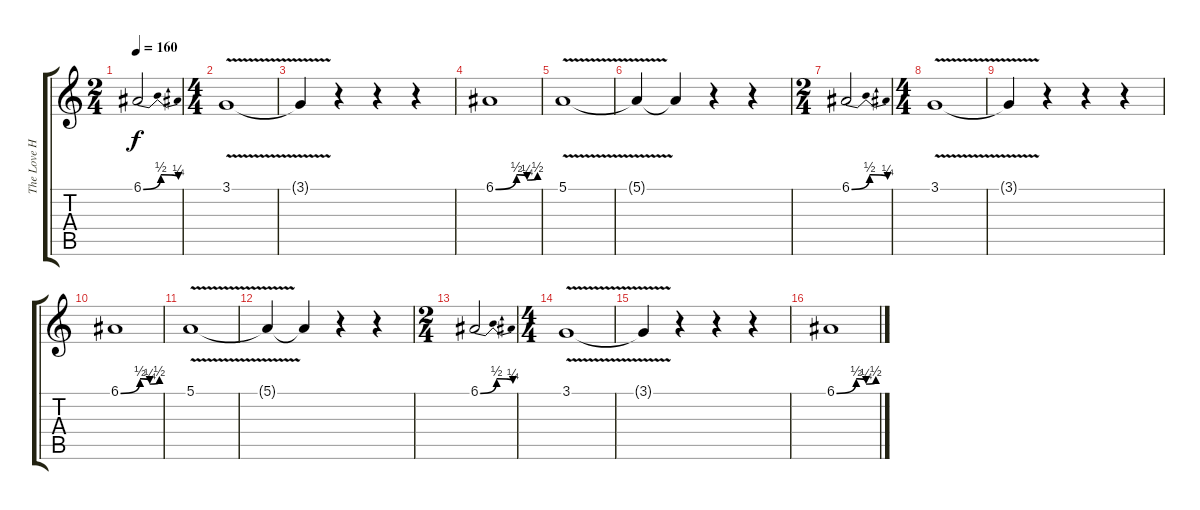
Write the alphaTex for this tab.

\track ("The Love Haters(Voice)" "The Love H") {instrument choiraahs}
\staff {score tabs}
\tuning (E4 B3 G3 D3 A2 E2) {hide}
\ts (2 4)
\tempo 160
\clef g2
\ks c
6.1{be (bendrelease 0 0 30 2 30 2 60 1)}.2{dy f} |
\ts (4 4)
3.1{v}.1 |
3.1{t}.4 r.4 r.4 r.4 |
6.1{be (custom 0 0 30 2 45 1 60 2)}.1 |
5.1{v}.1 |
5.1{t}.4 5.1{t}.4 r.4 r.4 |
\ts (2 4)
6.1{be (bendrelease 0 0 30 2 30 2 60 1)}.2 |
\ts (4 4)
3.1{v}.1 |
3.1{t}.4 r.4 r.4 r.4 |
6.1{be (custom 0 0 30 2 45 1 60 2)}.1 |
5.1{v}.1 |
5.1{t}.4 5.1{t}.4 r.4 r.4 |
\ts (2 4)
6.1{be (bendrelease 0 0 30 2 30 2 60 1)}.2 |
\ts (4 4)
3.1{v}.1 |
3.1{t}.4 r.4 r.4 r.4 |
6.1{be (custom 0 0 30 2 45 1 60 2)}.1
